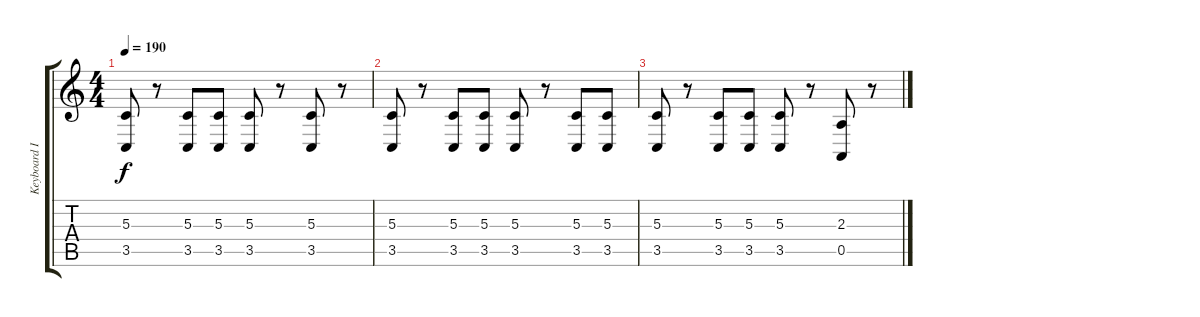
\track ("Keyboard I" "Keyboard I") {instrument pad2warm}
\staff {score tabs}
\tuning (E4 B3 G3 D3 A2 D2) {hide}
\ts (4 4)
\tempo 190
\clef g2
\ks c
(5.3 3.5).8{dy f} r.8 (5.3 3.5).8 (5.3 3.5).8 (5.3 3.5).8 r.8 (5.3 3.5).8 r.8 |
(5.3 3.5).8{volume 13 instrument stringensemble1} r.8 (5.3 3.5).8 (5.3 3.5).8 (5.3 3.5).8 r.8 (5.3 3.5).8 (5.3 3.5).8 |
(5.3 3.5).8 r.8 (5.3 3.5).8 (5.3 3.5).8 (5.3 3.5).8 r.8 (2.3 0.5).8 r.8
